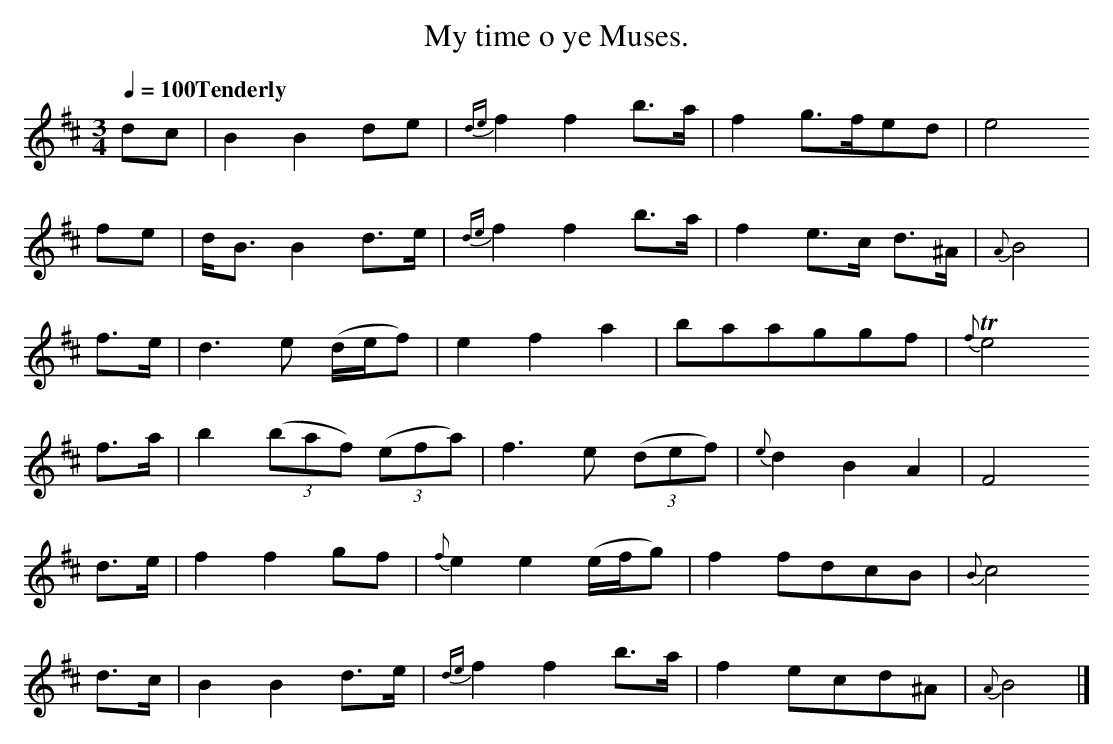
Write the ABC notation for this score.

X:1
T:My time o ye Muses.
M:3/4
L:1/8
Q:1/4=100 "Tenderly"
K:B Minor
dc |B2    B2      de    |{de}f2 f2    b>a   |   f2 g>f`ed  |     e4
fe |d<B   B2      d>e   |{de}f2 f2    b>a   |   f2 e>c d>^A|{A} B4|
f>e|d3     e     (d/e/f)|    e2 f2    a2    |   ba`ag``gf  |{f}Te4
f>a|b2 (3(baf) (3(efa)  |    f3  e (3(def)  |{e}d2 B2  A2  |     F4
d>e|f2    f2      gf    | {f}e2 e2   (e/f/g)|   f2 fd``cB  |{B}c4
d>c|B2    B2      d>e   |{de}f2 f2    b>a   |   f2 ec``d^A |{A}B4|]
